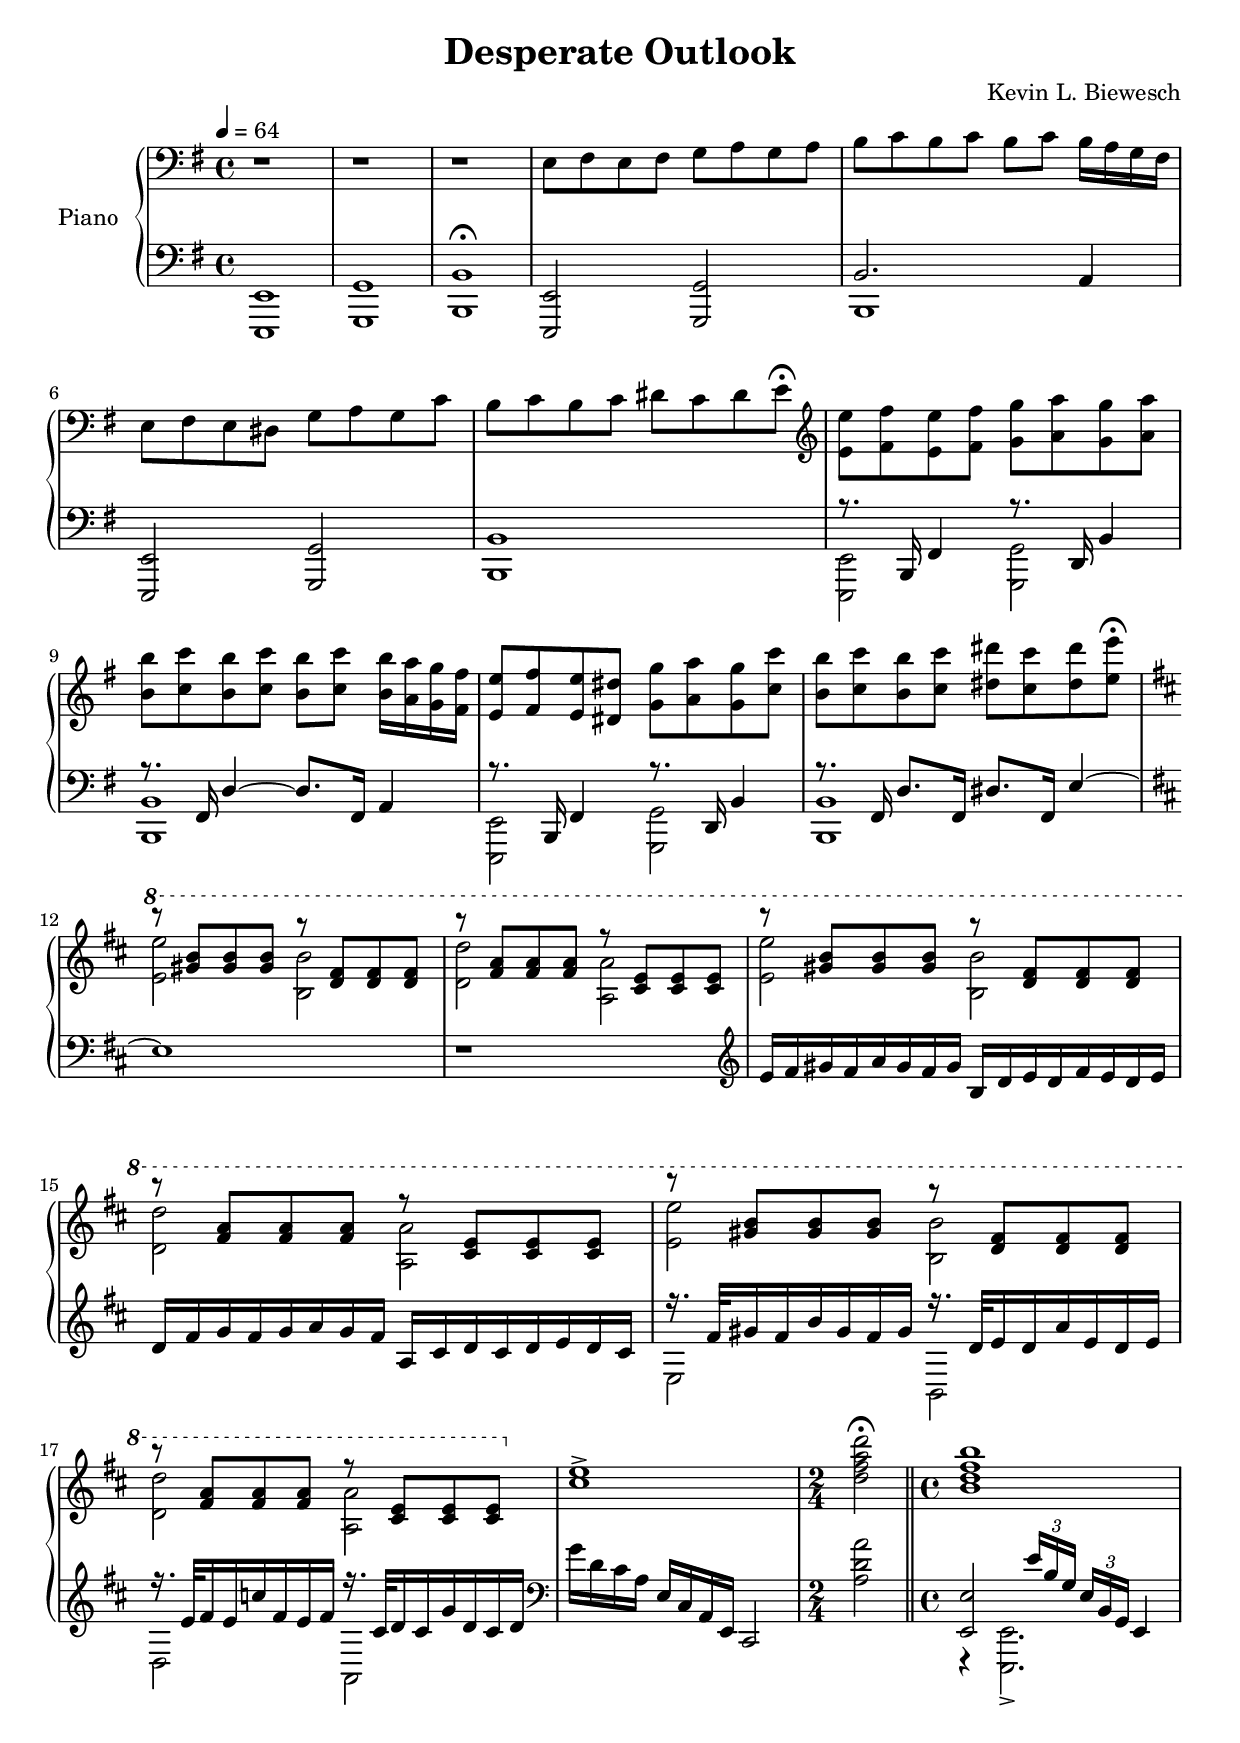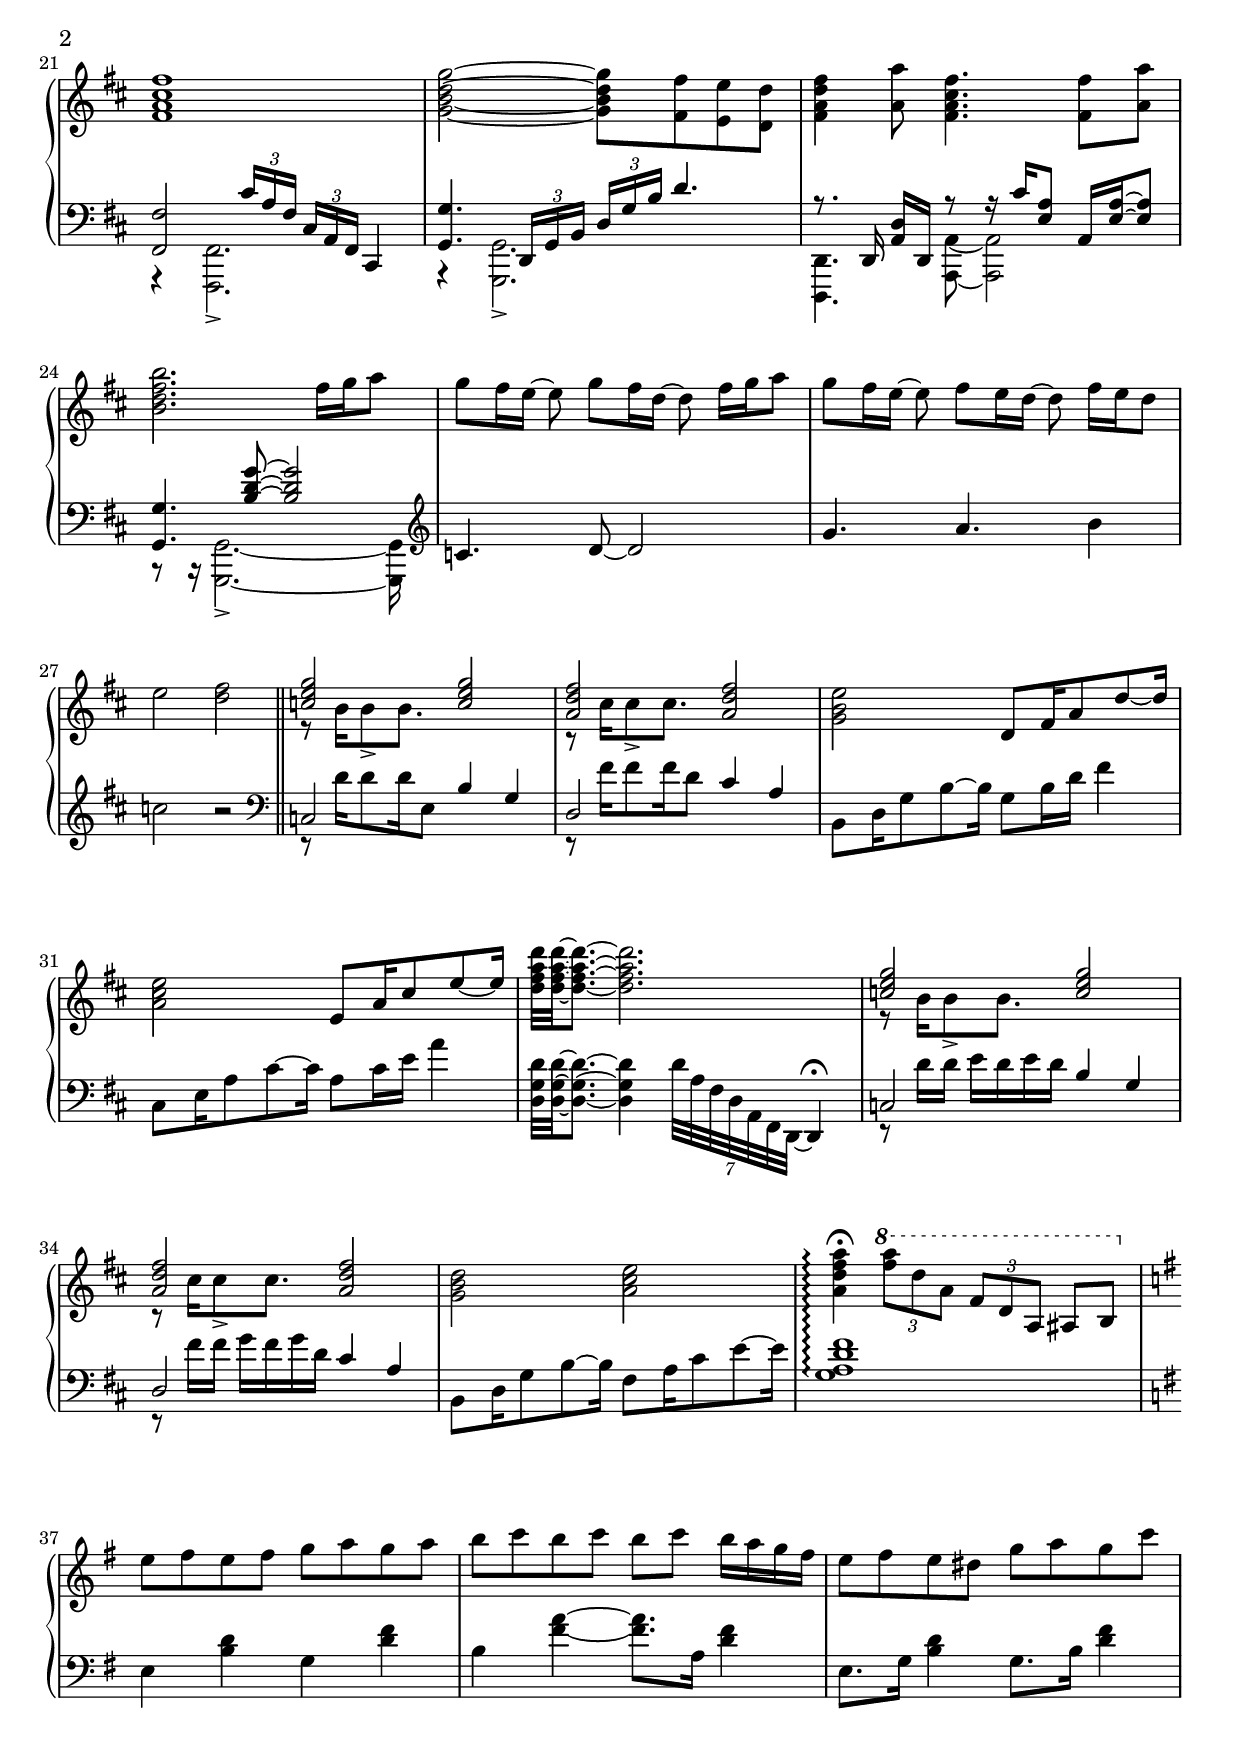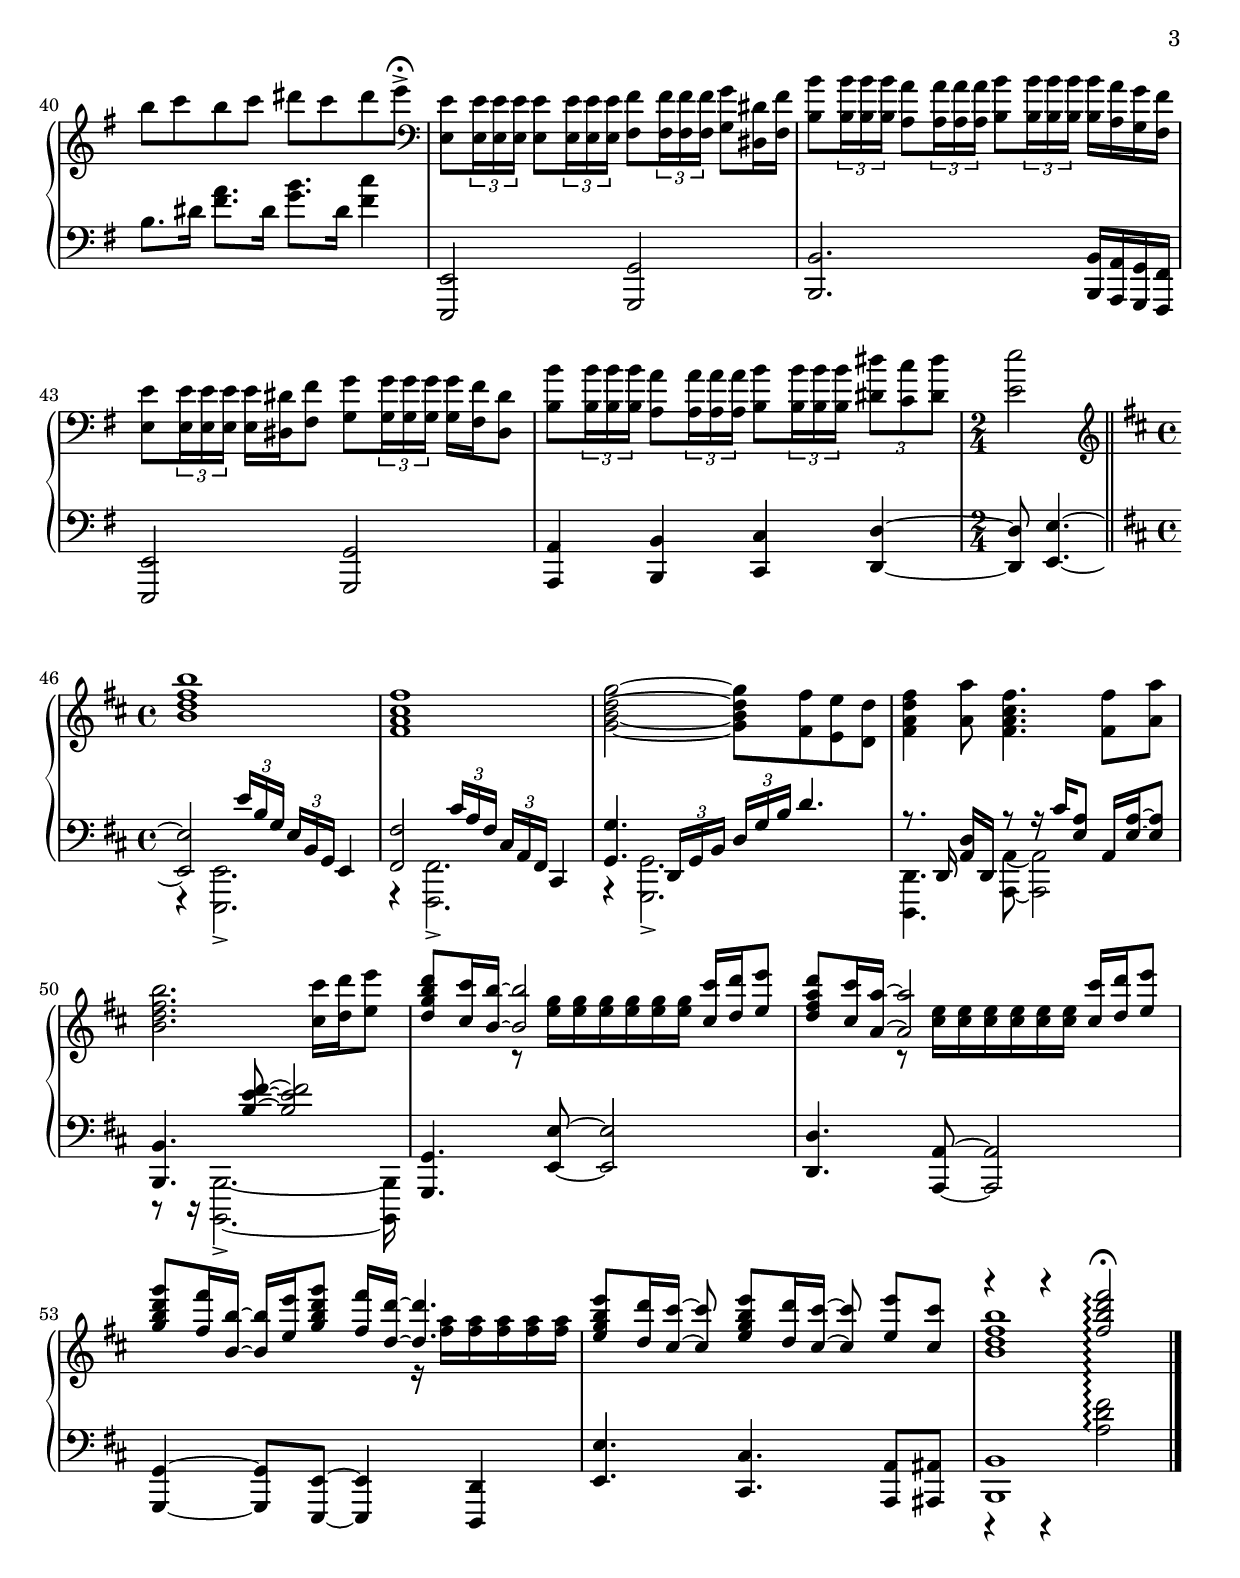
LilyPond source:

\version "2.18.2"

\version "2.18.2"

global = {
  \key g \major
  \time 4/4
  \set PianoStaff.connectArpeggios = ##t
}

\version "2.18.2"
\version "2.18.2"

global = {
  \key g \major
  \time 4/4
  \set PianoStaff.connectArpeggios = ##t
}


left = \relative c, {
  \global

  
  
  <e e,>1 |
  <g g,>1 |
  <b b,>1 \fermata |
  <e, e,>2 <g g,> |
  << { b2. a4 } \\ { b,1 } >> |
  <e e,>2 <g g,> |
  <b b,>1 |

  << { \voiceOne 
      r8. b,16 fis'4 r8. d16 b'4 |
      r8. fis16 d'4 ~ d8. fis,16 a4 |
      r8. b,16 fis'4 r8. d16 b'4 |
      r8. fis16 d'8. fis,16 dis'8. fis,16 e'4 ~ |
    }
    \new Voice { \voiceTwo 
      <e, e,>2 <g g,> |
      <b b,>1 |
      <e, e,>2 <g g,> |
      <b b,>1 |
    }
  >> \oneVoice

  \key d \major

  
  e1 |
  r1 |
  \clef treble
  e'16[ fis gis fis a gis fis gis] b,[ d e d fis e d e] |
  d16[ fis g fis g a g fis] a,[ cis d cis d e d cis] |
  << { \voiceOne 
      r16. fis32[ gis16 fis b gis fis gis] r16. d32[ e16 d a' e d e] |
      r16. e32[ fis16 e c' fis, e fis] r16. cis32[ d16 cis g' d cis d] |
    }
    \new Voice { \voiceTwo 
      e,2 b2 |
      d2 a2 |
    }
  >> \oneVoice
  
  

  
  
  \clef bass 

  g''16 d cis a e cis a e cis2 |
  \time 2/4 <a'' d a'>2 |

  \bar "||"
  \time 4/4
  
  << { \voiceOne 
      <e e,>2 \tuplet 3/2 8 { e'16[ b g] e b g } e4 |
      <fis' fis,>2 \tuplet 3/2 8 { cis'16[ a fis] cis a fis } cis4 |
      <g'' g,>4. \tuplet 3/2 8 { d,16 g b d g b } d4. |
      r8. d,,16 <a' d> d, r8 r16 cis''16 <a e>8 a,16 <e' a> ~ <e a>8 |
      <g g,>4. <b d g>8 ~ <b d g>2 |
    }
    \new Voice { \voiceTwo 
      r4 <e,, e,>2.-> |
      r4 <fis fis,>2.-> |
      r4 <g g,>2.-> |
      <d d,>4. <a' a,>8 ~ <a a,>2 |
      r8 r16 <g g,>2.-> ~ <g g,>16 |
    }
  >> \oneVoice

  \clef treble
  c'4. d8 ~ d2 |
  g4. a4. b4 |
  c2 r2 |
  \bar "||"

  \clef bass
  << { \voiceOne 
      c,,2 b'4 g |
      d2 cis'4 a |
    }
    \new Voice { \voiceTwo 
      r8 d16 d8 d16 e,8 s2 |
      r8 fis'16 fis8 fis16 d8 s2 |
    }
  >> \oneVoice

  b,8 d16 g8 b ~ b16 g8 b16 d fis4 |
  cis,8 e16 a8 cis ~ cis16 a8 cis16 e a4 |
  <d,, g d'>32 <d g d'>32 ~ <d g d'>8. ~ <d g d'>4 \tuplet 7/8 { d'32 a fis d a fis d ~ } d4 \fermata |
  
  << { \voiceOne 
      c'2 b'4 g |
      d2 cis'4 a |
    }
    \new Voice { \voiceTwo 
      r8 d16 d e d e d s2 |
      r8 fis16 fis g fis g d s2 |
    }
  >> \oneVoice
  
  b,8 d16 g8 b ~ b16 fis8 a16 cis8 e ~ e16 |
  <g, a d fis>1 \arpeggio |


  \key g \major

  e4 <b' d> g <d' fis> |
  b4 <fis' a> ~ <fis a>8. a,16 <d fis>4 |
  e,8. g16 <b d>4 g8. b16 <d fis>4 |
  b8. dis16 <fis a>8. dis16 <g b>8. dis16 <fis c'>4 |
  

  <e,, e,>2 <g g,> |
  <b b,>2. <b b,>16 <a a,> <g g,> <fis fis,> |
  <e e,>2 <g g,> |
  <a a,>4 <b b,> <c c,> <d d,> ~ |
  \time 2/4
  <d d,>8 <e e,>4. ~ |
  \time 4/4
  \key d \major
  
  \bar "||"
  
  << { \voiceOne 
      <e e,>2 \tuplet 3/2 8 { e'16[ b g] e b g } e4 |
      <fis' fis,>2 \tuplet 3/2 8 { cis'16[ a fis] cis a fis } cis4 |
      <g'' g,>4. \tuplet 3/2 8 { d,16 g b d g b } d4. |
      r8. d,,16 <a' d> d, r8 r16 cis''16 <a e>8 a,16 <e' a> ~ <e a>8 |
      <b b,>4. <b' e fis>8 ~ <b e fis>2 |
    }
    \new Voice { \voiceTwo 
      r4 <e,, e,>2.-> |
      r4 <fis fis,>2.-> |
      r4 <g g,>2.-> |
      <d d,>4. <a' a,>8 ~ <a a,>2 |
      r8 r16 <b, b,>2.-> ~ <b b,>16 |
    }
  >> \oneVoice

  
  <g' g,>4. <e' e,>8 ~ <e e,>2 |
  <d d,>4. <a a,>8 ~ <a a,>2 |
  <g g,>4 ~ <g g,>8 <e e,>8 ~ <e e,>4 <d d,>4 |
  <e' e,>4. <cis cis,> <a a,>8 <ais ais,> |
<<
  { <b b,>1 }
  \\
  { r4 r4 <a' d fis>2 \arpeggio }
>>
  
}

\version "2.18.2"
\version "2.18.2"

global = {
  \key g \major
  \time 4/4
  \set PianoStaff.connectArpeggios = ##t
}


right = \relative c {
  \global
  \clef bass

  \tempo 4 = 64
  r1 |
  r1 |
  r1 |
  e8 fis e fis g a g a |
  b8 c b c b c b16 a g fis |
  e8 fis e dis g a g c |
  b8 c b c dis c dis e \fermata |
  
  \clef treble
  <e e'>8 <fis fis'> <e e'> <fis fis'> <g g'> <a a'> <g g'> <a a'> |
  <b b'>8 <c c'> <b b'> <c c'> <b b'> <c c'> <b b'>16 <a a'> <g g'> <fis fis'> |
  <e e'>8 <fis fis'> <e e'> <dis dis'> <g g'> <a a'> <g g'> <c c'> |
  <b b'>8 <c c'> <b b'> <c c'> <dis dis'> <c c'> <dis dis'> <e e'> \fermata |
  
  
  






  \key d \major
  \ottava 1 {
    << { \voiceOne 
        r8 <gis b>8 <gis b>8 <gis b>8 r8 <d fis>8 <d fis>8 <d fis>8 |
        r8 <fis a>8 <fis a>8 <fis a>8 r8 <cis e>8 <cis e>8 <cis e>8 |
        
        r8 <gis' b>8 <gis b>8 <gis b>8 r8 <d fis>8 <d fis>8 <d fis>8 |
        r8 <fis a>8 <fis a>8 <fis a>8 r8 <cis e>8 <cis e>8 <cis e>8 |
        
        r8 <gis' b>8 <gis b>8 <gis b>8 r8 <d fis>8 <d fis>8 <d fis>8 |
        r8 <fis a>8 <fis a>8 <fis a>8 r8 <cis e>8 <cis e>8 <cis e>8 |
      }
      \new Voice \relative c'' { \voiceTwo 
        <e e'>2 <b b'>2 |
        <d d'>2 <a a'>2 |
        <e' e'>2 <b b'>2 |
        <d d'>2 <a a'>2 |
        <e' e'>2 <b b'>2 |
        <d d'>2 <a a'>2 |
      }
    >> \oneVoice
  }
  \ottava 0

  <cis e>1-> |
  \time 2/4 <d fis a d>2\fermata  |
  
  \bar "||"
  \time 4/4


  <b d fis b>1 |
  <fis a cis fis>1 |
  <g b d g>2 ~ <g b d g>8 <fis fis'> <e e'> <d d'> |
  <fis a d fis>4 <a a'>8 <fis a cis fis>4.  <fis fis'>8 <a a'> |
  <b d fis b>2. fis'16 g a8 |
  
  







  
  
  g8 fis16 e ~ e8 g8[ fis16 d] ~ d8 fis16 g a8 |
  g8 fis16 e ~ e8 fis8[ e16 d] ~ d8 fis16 e d8 |
  e2 <d fis> |
  \bar "||"
  

  << { \voiceOne 
      <c e g>2 <c e g>2 |
      <a d fis>2 <a d fis>2 |
    }
    \new Voice { \voiceTwo 
      r8 b16 b8-> b8. s2 |
      r8 cis16 cis8-> cis8. s2 |
    }
  >> \oneVoice

  <g b e>2 d8 fis16 a8 d ~ d16 |
  <a cis e>2 e8 a16 cis8 e8 ~ e16 |
  <d fis a d>32 <d fis a d> ~ <d fis a d>8. ~ <d fis a d>2. |

  << { \voiceOne 
      <c e g>2 <c e g>2 |
      <a d fis>2 <a d fis>2 |
    }
    \new Voice { \voiceTwo 
      r8 b16 b8-> b8. s2 |
      r8 cis16 cis8-> cis8. s2 |
    }
  >> \oneVoice
  
  <g b d>2 <a cis e> |
  <a d fis a>4 \arpeggio \fermata \ottava 1 \tuplet 3/2 4 { <a'' fis>8 d, a fis d a } ais8 b |
  \ottava 0

  \key g \major

  e8 fis e fis g a g a |
  b8 c b c b c b16 a g fis |
  e8 fis e dis g a g c |
  b8 c b c dis c dis e-> \fermata |
  
  \clef bass
  <e,,, e'>8 \tuplet 3/2 { <e e'>16 <e e'> <e e'> } <e e'>8 \tuplet 3/2 { <e e'>16 <e e'> <e e'> } <fis fis'>8 \tuplet 3/2 { <fis fis'>16 <fis fis'> <fis fis'> } <g g'>8 <dis dis'>16 <fis fis'> |
  <b b'>8 \tuplet 3/2 { <b b'>16 <b b'> <b b'> } <a a'>8 \tuplet 3/2 { <a a'>16 <a a'> <a a'> } <b b'>8 \tuplet 3/2 { <b b'>16 <b b'> <b b'> } <b b'>16 <a a'> <g g'> <fis fis'> |
  <e e'>8 \tuplet 3/2 { <e e'>16 <e e'> <e e'> } <e e'>16 <dis dis'> <fis fis'>8 <g g'>8 \tuplet 3/2 { <g g'>16 <g g'> <g g'> } <g g'>16 <fis fis'>16 <dis dis'>8 |
  <b' b'>8 \tuplet 3/2 { <b b'>16 <b b'> <b b'> } <a a'>8 \tuplet 3/2 { <a a'>16 <a a'> <a a'> } <b b'>8 \tuplet 3/2 { <b b'>16 <b b'> <b b'> } \tuplet 3/2 { <dis dis'>8 <c c'> <dis dis'> } |
  \time 2/4
  <e e'>2 |
  \time 4/4
  \key d \major
  \clef treble
  \bar "||"
  
  
  <b' d fis b>1 |
  <fis a cis fis>1 |
  <g b d g>2 ~ <g b d g>8 <fis fis'> <e e'> <d d'> |
  <fis a d fis>4 <a a'>8 <fis a cis fis>4.  <fis fis'>8 <a a'> |
  <b d fis b>2. <cis cis'>16 <d d'> <e e'>8 |








  
  
  << { \voiceOne 
      <d g b d>8 <cis cis'> 16 <b b'> ~ <b b'>2 <cis cis'>16 <d d'> <e e'>8 |
      <d fis a d>8 <cis cis'>16 <a a'> ~ <a a'>2 <cis cis'>16 <d d'> <e e'>8 |
      <g b d g>8 <fis fis'>16 <b, b'> ~ <b b'> <e e'> <g b d g>8 <fis fis'>16 <d d'> ~ <d d'>4. |
      <e g b e>8 <d d'>16 <cis cis'> ~ <cis cis'>8 <e g b e>8[ <d d'>16 <cis cis'>] ~ <cis cis'>8 <e e'>8[ <cis cis'>] |
      
      r4 r4 <fis b d fis>2 \arpeggio \fermata |
    }
    \new Voice { \voiceTwo 
      s4 r8 <e g>16[ <e g>16 <e g>16 <e g>16 <e g>16 <e g>16] s4 |
      s4 r8 <cis e>16[ <cis e>16 <cis e>16 <cis e>16 <cis e>16 <cis e>16] s4 |
      s2 s8 r16 <fis a>16[ <fis a>16 <fis a>16 <fis a>16 <fis a>16] |
      s1 |

      <b, d fis b>1 |
    }
  >> \oneVoice

  \bar "|."

}

\version "2.22.1"
\include "global.ly"

crescPoco = \tweak DynamicText.self-alignment-X #LEFT 
        #(make-dynamic-script (markup #:normal-text #:italic "cresc. poco a poco"))

rit = \tweak DynamicText.self-alignment-X #LEFT #(make-dynamic-script
  (markup #:normal-text #:italic "rit."))

rall = \tweak DynamicText.self-alignment-X #LEFT #(make-dynamic-script
  (markup #:normal-text #:italic "rall."))

dynamics = {
  \global
  % allow text in the dynamics block to be centered vertically
  % \override TextScript.extra-offset = #'(0 . 1)
%}
}


\header {
  title = "Desperate Outlook"
  composer = "Kevin L. Biewesch"	
  date = "29.8.2018"
  %meter = "67"
}

\paper {
  #(set-paper-size "a4")
}

\score {
  \new PianoStaff \with {
    instrumentName = "Piano"
  } <<
    \new Staff = "right" \with {
      midiInstrument = "acoustic grand"
    } \right
    \new Dynamics = "Dynamics" \dynamics
    \new Staff = "left" \with {
      midiInstrument = "acoustic grand"
    } { \clef bass \left }
  >>
  \layout { }
  \midi {
    %\tempo 4=100
  }
}
